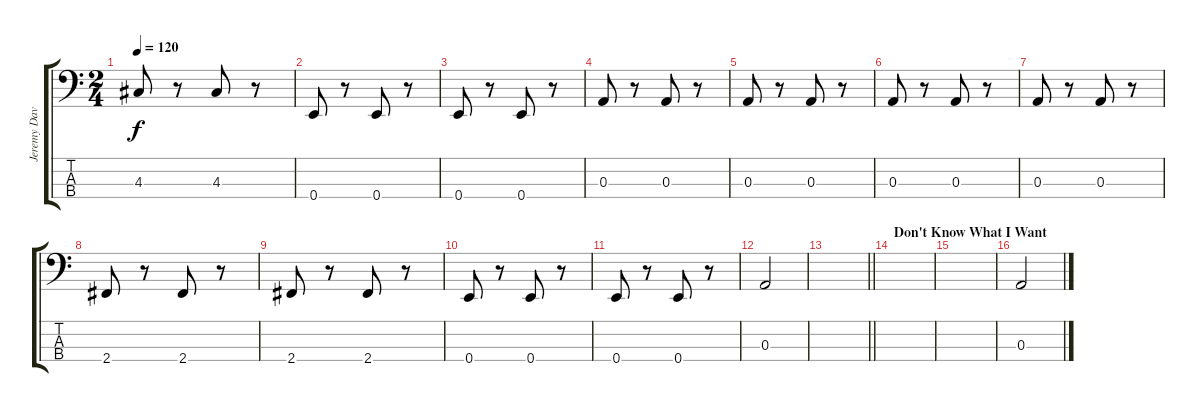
\track ("Jeremy Davis" "Jeremy Dav") {instrument electricbassfinger}
\staff {score tabs}
\tuning (G2 D2 A1 E1) {hide}
\ts (2 4)
\tempo 120
\clef f4
\ks c
4.3.8{dy f} r.8 4.3.8 r.8 |
0.4.8 r.8 0.4.8 r.8 |
0.4.8 r.8 0.4.8 r.8 |
0.3.8 r.8 0.3.8 r.8 |
0.3.8 r.8 0.3.8 r.8 |
0.3.8 r.8 0.3.8 r.8 |
0.3.8 r.8 0.3.8 r.8 |
2.4.8 r.8 2.4.8 r.8 |
2.4.8 r.8 2.4.8 r.8 |
0.4.8 r.8 0.4.8 r.8 |
0.4.8 r.8 0.4.8 r.8 |
0.3.2 |
\barLineRight lightlight
|
\section ("" "Don't Know What I Want")
|
|
0.3.2
